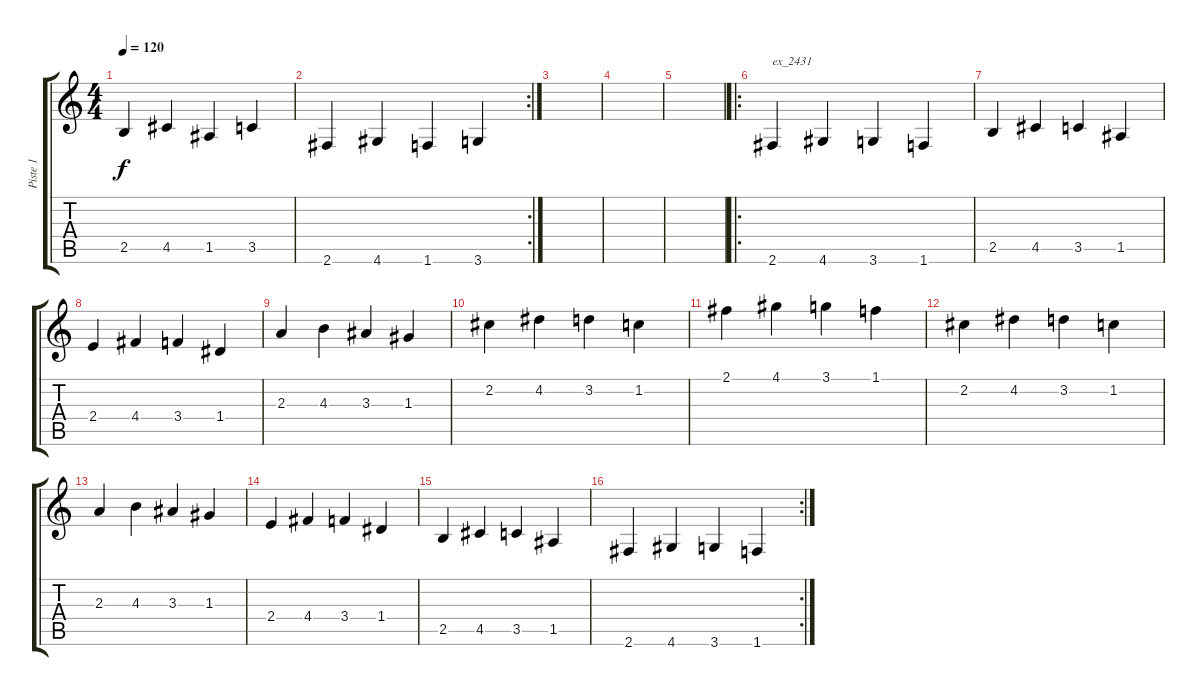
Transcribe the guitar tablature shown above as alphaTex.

\track ("Piste 1" "Piste 1") {instrument acousticguitarsteel}
\staff {score tabs}
\tuning (E4 B3 G3 D3 A2 E2) {hide}
\ts (4 4)
\tempo 120
\clef g2
\ks c
2.5.4{dy f} 4.5.4 1.5.4 3.5.4 |
\rc 2
2.6.4 4.6.4 1.6.4 3.6.4 |
|
|
|
\ro
2.6.4{txt "ex_2431"} 4.6.4 3.6.4 1.6.4 |
2.5.4 4.5.4 3.5.4 1.5.4 |
2.4.4 4.4.4 3.4.4 1.4.4 |
2.3.4 4.3.4 3.3.4 1.3.4 |
2.2.4 4.2.4 3.2.4 1.2.4 |
2.1.4 4.1.4 3.1.4 1.1.4 |
2.2.4 4.2.4 3.2.4 1.2.4 |
2.3.4 4.3.4 3.3.4 1.3.4 |
2.4.4 4.4.4 3.4.4 1.4.4 |
2.5.4 4.5.4 3.5.4 1.5.4 |
\rc 2
2.6.4 4.6.4 3.6.4 1.6.4
